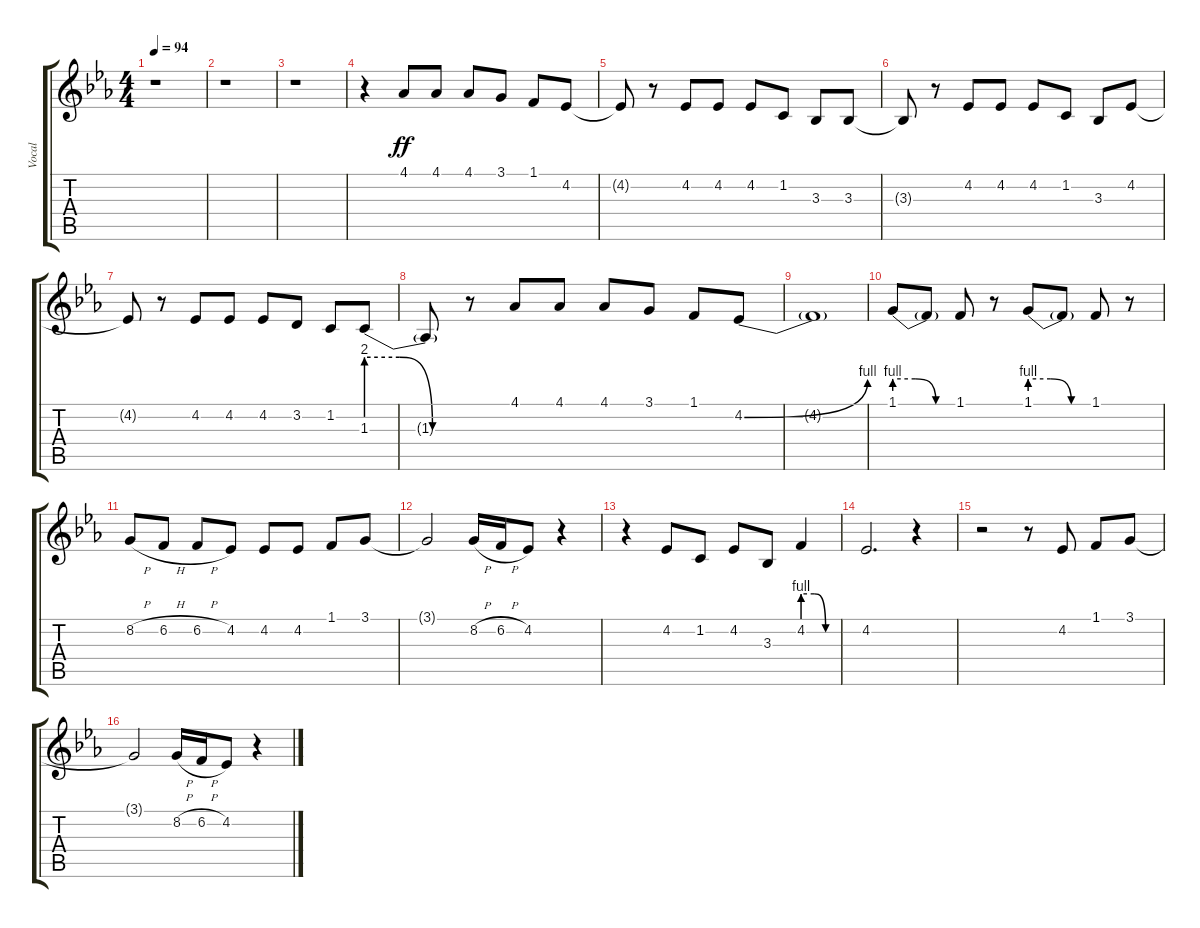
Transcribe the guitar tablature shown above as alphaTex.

\track ("Vocal" "Vocal") {instrument trombone}
\staff {score tabs}
\tuning (E4 B3 G3 D3 A2 E2) {hide}
\ts (4 4)
\tempo 94
\clef g2
\ks eb
r.1{dy ff} |
r.1 |
r.1 |
r.4 4.1.8 4.1.8 4.1.8 3.1.8 1.1.8 4.2.8 |
4.2{t}.8 r.8 4.2.8 4.2.8 4.2.8 1.2.8 3.3.8 3.3.8 |
3.3{t}.8 r.8 4.2.8 4.2.8 4.2.8 1.2.8 3.3.8 4.2.8 |
4.2{t}.8 r.8 4.2.8 4.2.8 4.2.8 3.2.8 1.2.8 1.3{be (custom 0 8 20 8 40 0 60 0)}.8 |
1.3{t}.8 r.8 4.1.8 4.1.8 4.1.8 3.1.8 1.1.8 4.2{be (bend 0 0 60 4)}.8 |
4.2{t}.1 |
1.1{be (custom 0 4 20 4 40 0 60 0)}.8 1.1{t}.8 1.1.8 r.8 1.1{be (custom 0 4 20 4 40 0 60 0)}.8 1.1{t}.8 1.1.8 r.8 |
8.2{h}.8 6.2{h}.8 6.2{h}.8 4.2.8 4.2.8 4.2.8 1.1.8 3.1.8 |
3.1{t}.2 8.2{h}.16 6.2{h}.16 4.2.8 r.4 |
r.4 4.2.8 1.2.8 4.2.8 3.3.8 4.2{be (custom 0 4 20 4 40 0 60 0)}.4 |
4.2.2{d} r.4 |
r.2 r.8 4.2.8 1.1.8 3.1.8 |
3.1{t}.2 8.2{h}.16 6.2{h}.16 4.2.8 r.4
